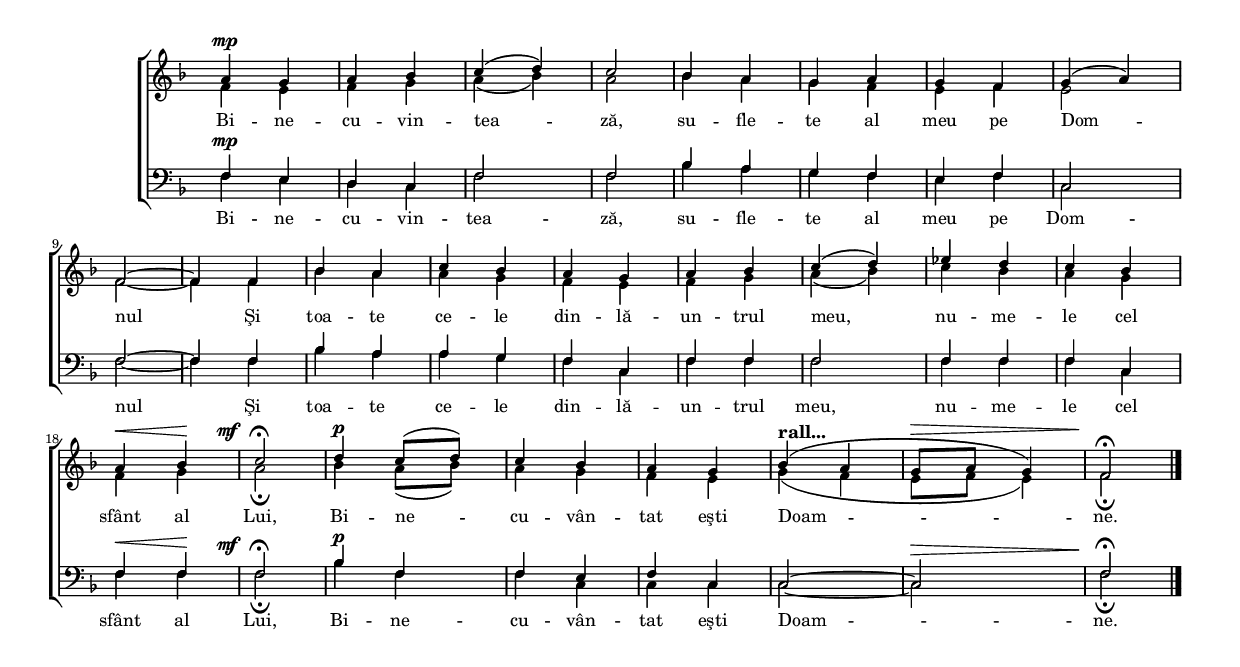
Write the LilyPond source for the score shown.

\version "2.10.10"
\include "defines.ly"
midiTempo = 
  \midi {
    \context {
      \Score
      tempoWholesPerMinute = #(ly:make-moment 156 4)
      }
    }


\include "preamble.ly"

global = {
  \globalPreamble
  \key f \major
  \override Staff.TimeSignature #'transparent = ##t
  \time 2/4
}

% Define new markup for \mf to prevent overlaps with the fermata
mfMarkup = \markup {
  \hspace #-5.0
  \musicglyph #"m"
  \hspace #-1.0
  \musicglyph #"f"
  \hspace #1.0
  \musicglyph #"scripts.ufermata"
}

sopMusic = \relative {
  a'4^\mp g
  a bes
  c( d)
  c2
  bes4 a
  g a
  g f
  g( a)
  f2~
  f4 f
  bes a
  c bes
  a g
  a bes
  c( d)
  es d
  c bes
  a^\< bes\!
  c2^\mfMarkup
  d4^\p c8( d)
  c4 bes
  a g
  bes(^\rallMarkup a
  g8^\> a g4)
  f2\fermata\! \bar "|."
}

altoMusic = \relative {
  f4 e
  f g
  a( bes)
  a2
  bes4 a
  g f
  e f
  e2
  f2~
  f4 f
  bes a
  a g
  f e
  f g
  a( bes)
  c bes
  a g
  f g
  a2\fermata
  bes4 a8( bes)
  a4 g
  f e
  g( f
  e8 f e4)
  f2\fermata
}

tenorMusic = \relative {
  f,4^\mp e
  d c
  f2
  f
  bes4 a
  g f
  e f
  c2
  f2~
  f4 f
  bes a
  a g
  f c
  f f
  f2
  f4 f
  f c
  f^\< f\!
  f2^\mfMarkup
  bes4^\p f
  f e
  f c
  c2~
  c2^\>
  f\fermata\!
}

bassMusic = \relative {
  f,4 e
  d c
  f2
  f
  bes4 a
  g f
  e f
  c2
  f2~
  f4 f
  bes a
  a g
  f c
  f f
  f2
  f4 f
  f c
  f f
  f2\fermata
  bes4 f
  f c
  c c
  c2~
  c2
  f\fermata
}

womenWords = \lyricmode {
  Bi -- ne -- cu -- vin -- tea -- ză, su -- fle -- te al meu pe Dom -- nul
  Şi toa -- te ce -- le din -- lă -- un -- trul meu,
  nu -- me -- le cel sfânt al Lui,
  Bi -- ne -- cu -- vân -- tat eşti Doam -- ne.
}
menWords = \womenWords

\include "two-staves.ly"
